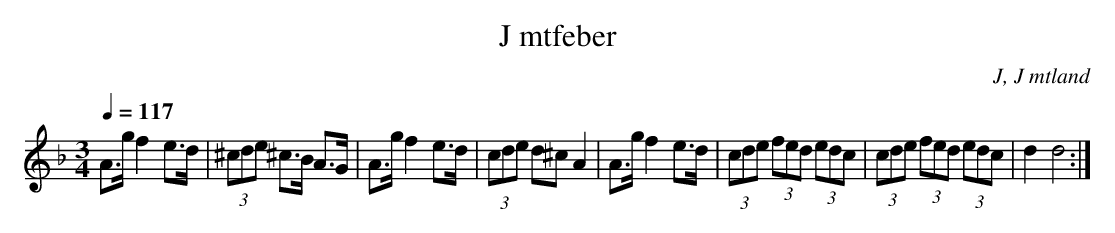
X:1
T: J mtfeber
O: J, J mtland
M:3/4
L:1/8
Q:1/4=117
K:Dm
A>g f2 e>d|(3^cde ^c>B A>G|A>g f2 e>d|(3cde d^c A2|A>g f2 e>d|(3cde (3fed (3edc|(3cde (3fed (3edc|d2 d4 :|
